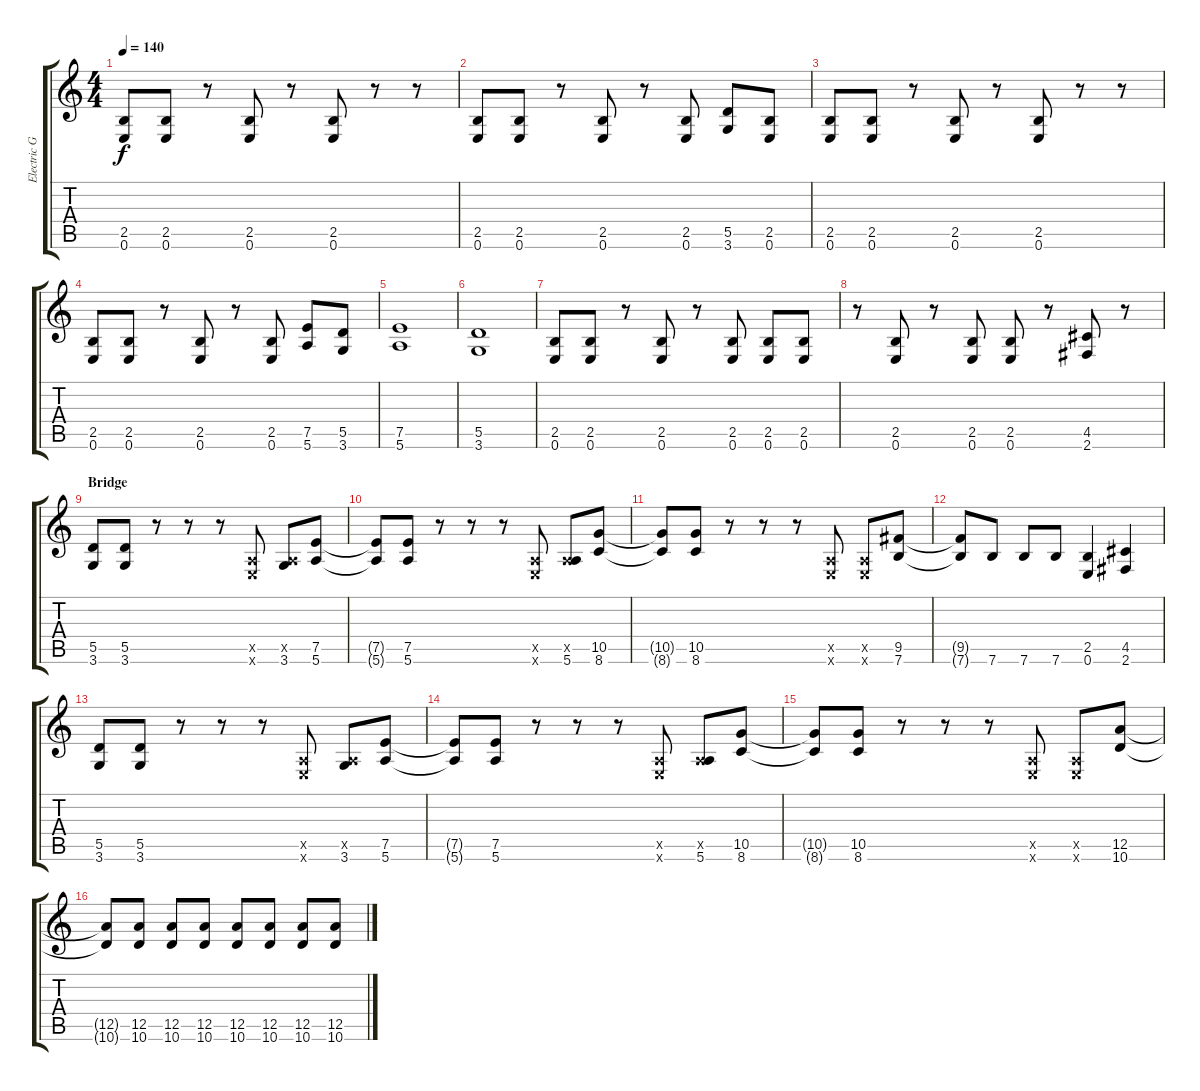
\track ("Electric Guitar 1" "Electric G") {instrument overdrivenguitar}
\staff {score tabs}
\tuning (E4 B3 G3 D3 A2 E2) {hide}
\ts (4 4)
\tempo 140
\clef g2
\ks c
(2.5 0.6).8{dy f} (2.5 0.6).8 r.8 (2.5 0.6).8 r.8 (2.5 0.6).8 r.8 r.8 |
(2.5 0.6).8 (2.5 0.6).8 r.8 (2.5 0.6).8 r.8 (2.5 0.6).8 (5.5 3.6).8 (2.5 0.6).8 |
(2.5 0.6).8 (2.5 0.6).8 r.8 (2.5 0.6).8 r.8 (2.5 0.6).8 r.8 r.8 |
(2.5 0.6).8 (2.5 0.6).8 r.8 (2.5 0.6).8 r.8 (2.5 0.6).8 (7.5 5.6).8 (5.5 3.6).8 |
(7.5 5.6).1 |
(5.5 3.6).1 |
(2.5 0.6).8 (2.5 0.6).8 r.8 (2.5 0.6).8 r.8 (2.5 0.6).8 (2.5 0.6).8 (2.5 0.6).8 |
r.8 (2.5 0.6).8 r.8 (2.5 0.6).8 (2.5 0.6).8 r.8 (4.5 2.6).8 r.8 |
\section ("" "Bridge")
(5.5 3.6).8 (5.5 3.6).8 r.8 r.8 r.8 (0.5{x} 0.6{x}).8 (0.5{x} 3.6).8 (7.5 5.6).8 |
(7.5{t} 5.6{t}).8 (7.5 5.6).8 r.8 r.8 r.8 (0.5{x} 0.6{x}).8 (0.5{x} 5.6).8 (10.5 8.6).8 |
(10.5{t} 8.6{t}).8 (10.5 8.6).8 r.8 r.8 r.8 (0.5{x} 0.6{x}).8 (0.5{x} 0.6{x}).8 (9.5 7.6).8 |
(9.5{t} 7.6{t}).8 7.6.8 7.6.8 7.6.8 (2.5 0.6).4 (4.5 2.6).4 |
(5.5 3.6).8 (5.5 3.6).8 r.8 r.8 r.8 (0.5{x} 0.6{x}).8 (0.5{x} 3.6).8 (7.5 5.6).8 |
(7.5{t} 5.6{t}).8 (7.5 5.6).8 r.8 r.8 r.8 (0.5{x} 0.6{x}).8 (0.5{x} 5.6).8 (10.5 8.6).8 |
(10.5{t} 8.6{t}).8 (10.5 8.6).8 r.8 r.8 r.8 (0.5{x} 0.6{x}).8 (0.5{x} 0.6{x}).8 (12.5 10.6).8 |
(12.5{t} 10.6{t}).8 (12.5 10.6).8 (12.5 10.6).8 (12.5 10.6).8 (12.5 10.6).8 (12.5 10.6).8 (12.5 10.6).8 (12.5 10.6).8
